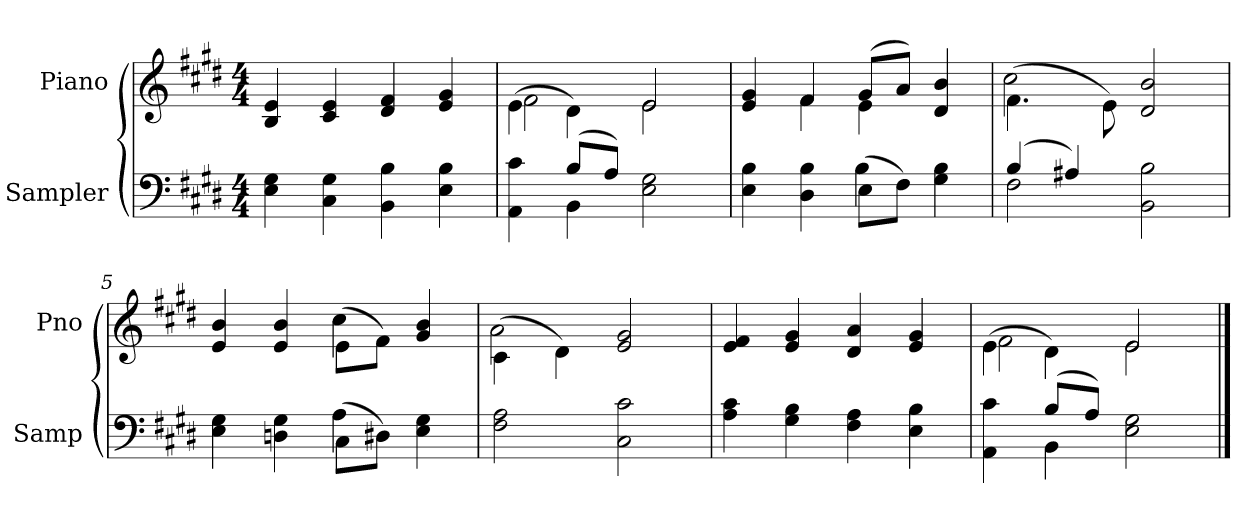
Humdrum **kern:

**kern	**kern
*part2	*part1
*staff2	*staff1
*I"Sampler	*I"Piano
*I'Samp	*I'Pno
*clefF4	*clefG2
*k[f#c#g#d#]	*k[f#c#g#d#]
*E:	*E:
*M4/4	*M4/4
=1	=1
4E 4G#	4B 4e
4C# 4G#	4c# 4e
4BB 4B	4d# 4f#
4E 4B	4e 4g#
=2	=2
*^	*^
4AA 4c#	4ryy	(4e\	2f#
(8B/L	4BB	4d#\)	.
8A/J)	.	.	.
2E 2G#	2ryy	2e/	2e
=3	=3	=3	=3
4E 4B	2ryy	4e 4g#	4ryy
4D# 4B	.	4f#/	4f#
(8E\L	4B	(8g#/L	4e
8F#\J)	.	8a/J)	.
4G# 4B	4ryy	4d# 4b	4ryy
=4	=4	=4	=4
(4B/	2F#	(4.f#\	2cc#
4A#X/)	.	.	.
.	.	8e\)	.
2BB 2B	2ryy	2d# 2b	2ryy
=5	=5	=5	=5
4E 4G#	2ryy	4e 4b	2ryy
4Dn 4G#	.	4e 4b	.
(8C#\L	4A	(8e\L	4cc#
8D#X\J)	.	8f#\J)	.
4E 4G#	4ryy	4g# 4b	4ryy
*v	*v	*	*
=6	=6	=6
2F# 2A	(4c#\	2a
.	4d#\)	.
2C# 2c#	2e 2g#	2ryy
*	*v	*v
=7	=7
4A 4c#	4e 4f#
4G# 4B	4e 4g#
4F# 4A	4d# 4a
4E 4B	4e 4g#
=8	=8
*^	*^
4AA 4c#	4ryy	(4e\	2f#
(8B/L	4BB	4d#\)	.
8A/J)	.	.	.
2E 2G#	2ryy	2e/	2e
*v	*v	*	*
*	*v	*v
==	==
*-	*-
